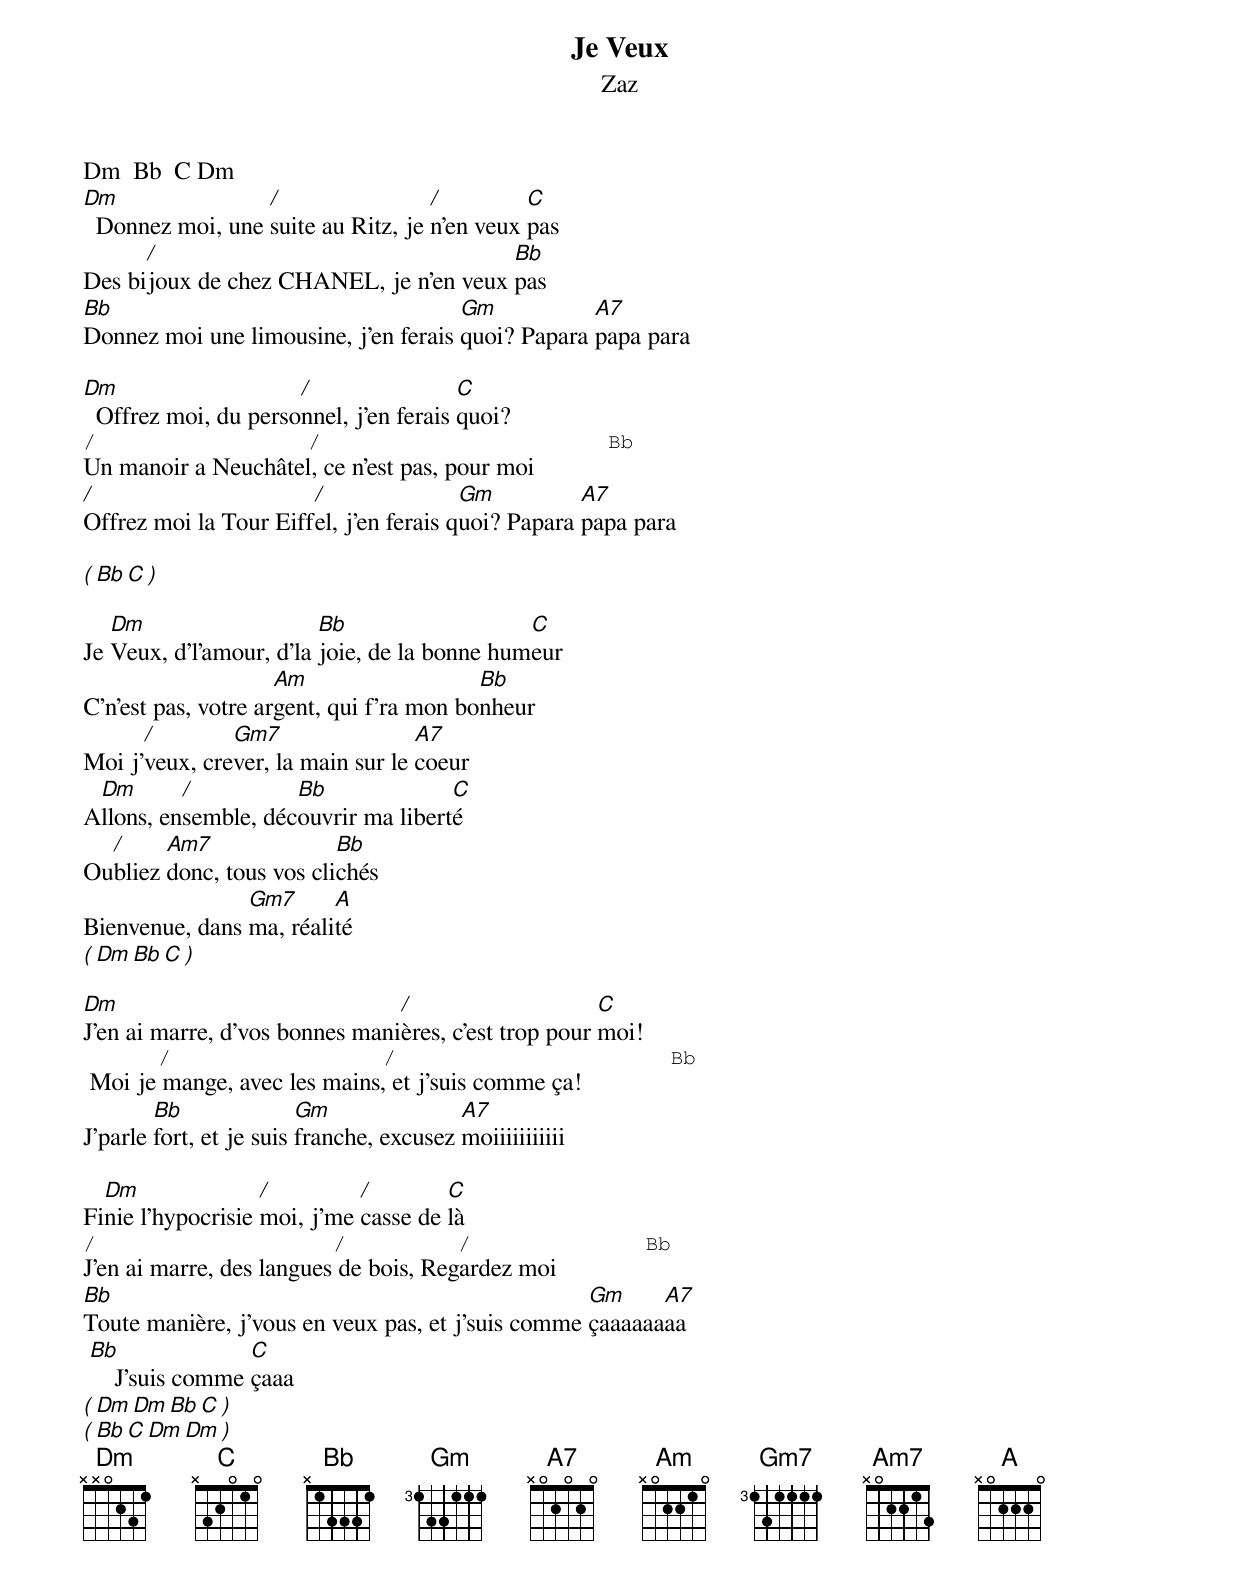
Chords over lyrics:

Je Veux
Zaz

Dm  Bb  C Dm
Dm                /                 /         C
  Donnez moi, une suite au Ritz, je n'en veux pas
      /                                 Bb
Des bijoux de chez CHANEL, je n'en veux pas
Bb                                    Gm           A7
Donnez moi une limousine, j'en ferais quoi? Papara papa para

Dm                    /                 C
  Offrez moi, du personnel, j'en ferais quoi?
/                 /                       Bb
Un manoir a Neuchâtel, ce n'est pas, pour moi
/                      /                Gm          A7
Offrez moi la Tour Eiffel, j'en ferais quoi? Papara papa para

( Bb  C )

   Dm                    Bb                   C
Je Veux, d'l'amour, d'la joie, de la bonne humeur
                     Am                   Bb
C'n'est pas, votre argent, qui f'ra mon bonheur
      /        Gm7                 A7
Moi j'veux, crever, la main sur le coeur
 Dm       /          Bb              C
Allons, ensemble, découvrir ma liberté
  /     Am7               Bb
Oubliez donc, tous vos clichés
                Gm7      A
Bienvenue, dans ma, réalité
( Dm  Bb  C )

Dm                              /                     C
J'en ai marre, d'vos bonnes manières, c'est trop pour moi!
      /                 /                      Bb
 Moi je mange, avec les mains, et j'suis comme ça!
        Bb               Gm               A7
J'parle fort, et je suis franche, excusez moiiiiiiiiiii

  Dm               /         /        C
Finie l'hypocrisie moi, j'me casse de là
/                   /         /              Bb
J'en ai marre, des langues de bois, Regardez moi
Bb                                                 Gm     A7
Toute manière, j'vous en veux pas, et j'suis comme çaaaaaaaa
 Bb               C
     J'suis comme çaaa
( Dm  Dm  Bb  C )
( Bb  C  Dm  Dm )
